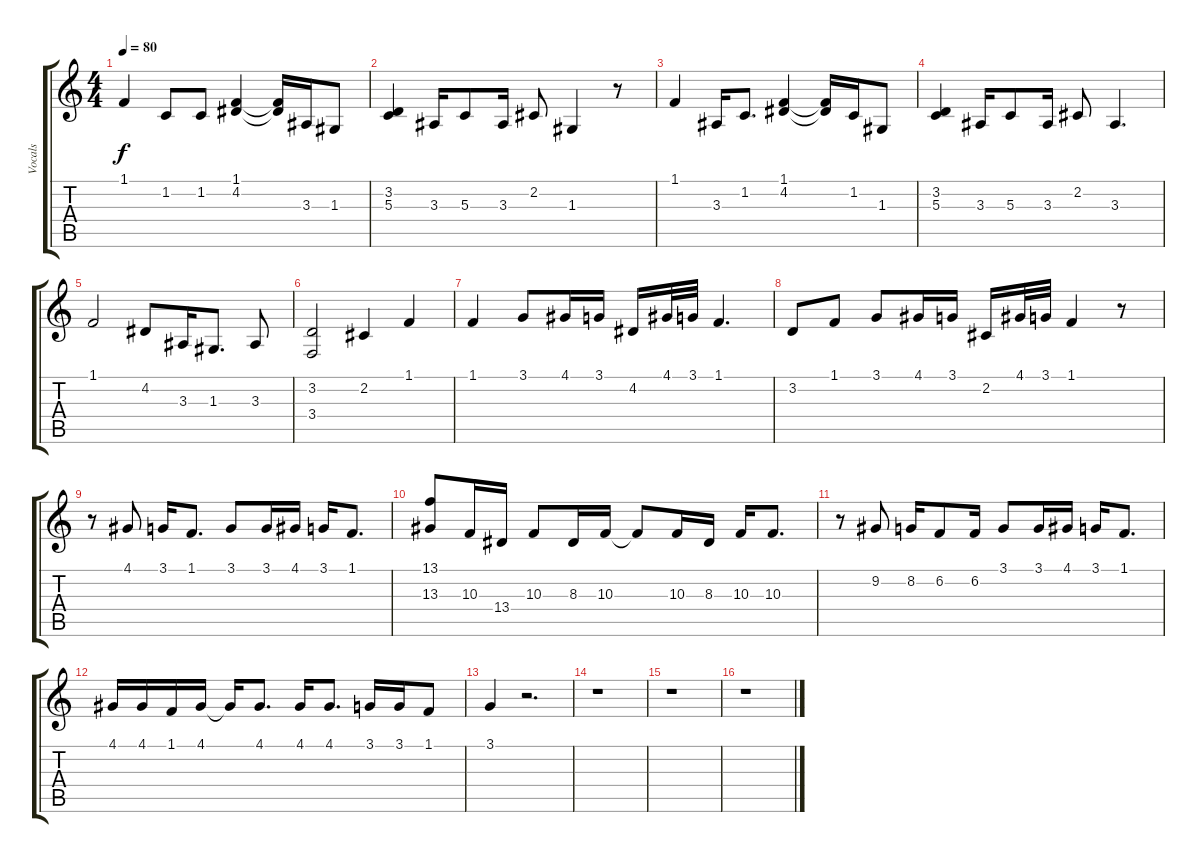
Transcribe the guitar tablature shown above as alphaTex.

\track ("Vocals" "Vocals") {instrument synthvoice}
\staff {score tabs}
\tuning (E4 B3 G3 D3 A2 E2) {hide}
\ts (4 4)
\tempo 80
\clef g2
\ks c
1.1.4{dy f} 1.2.8 1.2.8 (1.1 4.2).4 (1.1{t} 4.2{t}).16 3.3.16 1.3.8 |
(3.2 5.3).4 3.3.16 5.3.8 3.3.16 2.2.8 1.3.4 r.8 |
1.1.4 3.3.16 1.2.8{d} (1.1 4.2).4 (1.1{t} 4.2{t}).16 1.2.16 1.3.8 |
(3.2 5.3).4 3.3.16 5.3.8 3.3.16 2.2.8 3.3.4{d} |
1.1.2 4.2.8 3.3.16 1.3.8{d} 3.3.8 |
(3.2 3.4).2 2.2.4 1.1.4 |
1.1.4 3.1.8 4.1.16 3.1.16 4.2.16 4.1.32 3.1.32 1.1.4{d} |
3.2.8 1.1.8 3.1.8 4.1.16 3.1.16 2.2.16 4.1.32 3.1.32 1.1.4 r.8 |
r.8 4.1.8 3.1.16 1.1.8{d} 3.1.8 3.1.16 4.1.16 3.1.16 1.1.8{d} |
(13.1 13.3).8 10.3.16 13.4.16 10.3.8 8.3.16 10.3.16 10.3{t}.8 10.3.16 8.3.16 10.3.16 10.3.8{d} |
r.8 9.2.8 8.2.16 6.2.8 6.2.16 3.1.8 3.1.16 4.1.16 3.1.16 1.1.8{d} |
4.1.16 4.1.16 1.1.16 4.1.16 4.1{t}.16 4.1.8{d} 4.1.16 4.1.8{d} 3.1.16 3.1.16 1.1.8 |
3.1.4 r.2{d} |
r.1 |
r.1 |
r.1
